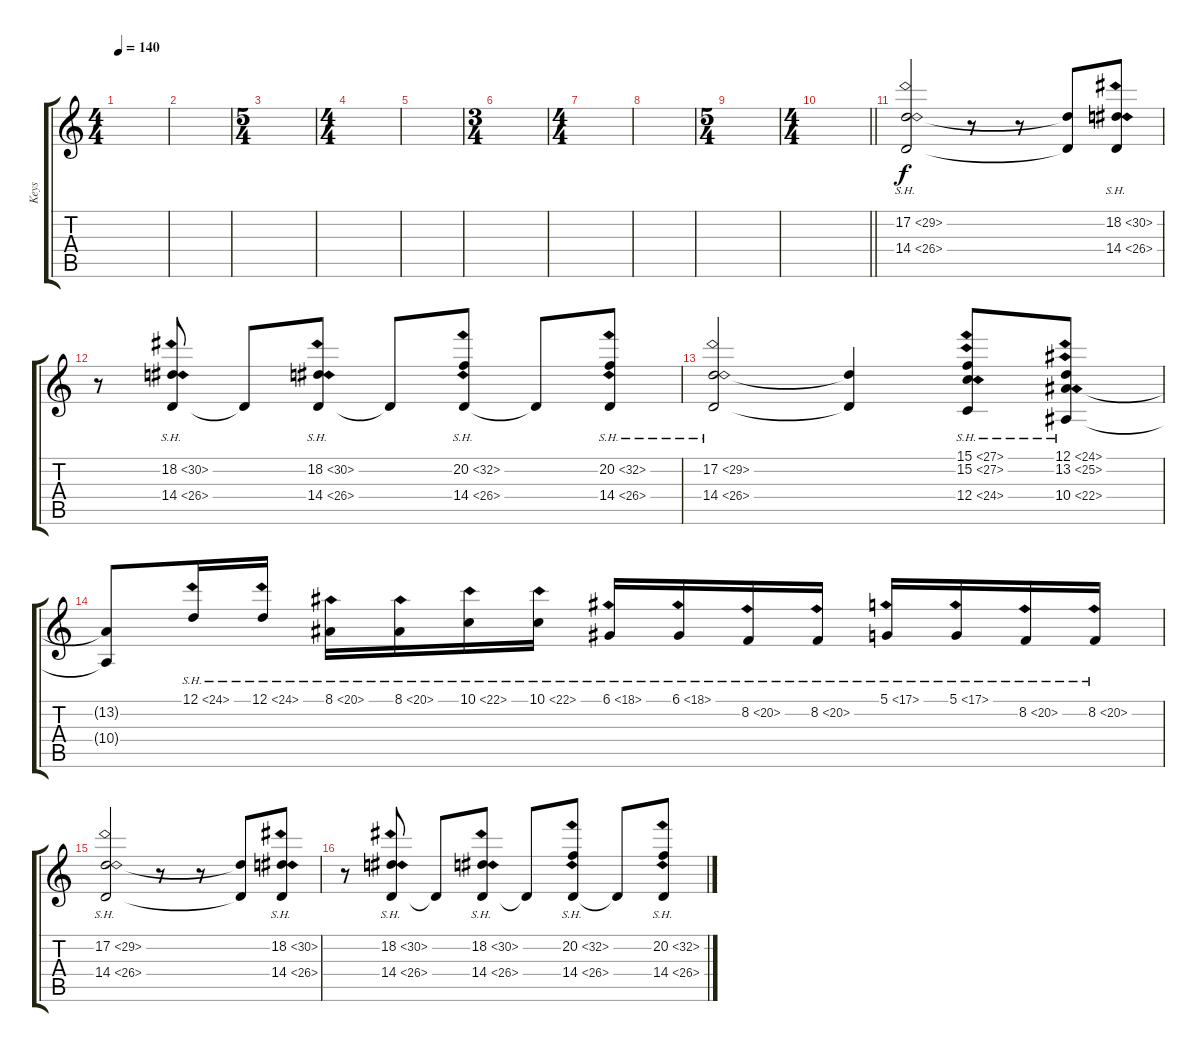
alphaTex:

\track ("Keys" "Keys") {instrument stringensemble1}
\staff {score tabs}
\tuning (D4 A3 F3 C3 G2 D2) {hide}
\ts (4 4)
\tempo 140
\clef g2
\ks c
|
|
\ts (5 4)
|
\ts (4 4)
|
|
\ts (3 4)
|
\ts (4 4)
|
|
\ts (5 4)
|
\ts (4 4)
\barLineRight lightlight
|
(17.2{sh 12} 14.4{sh 12}).2{volume 11 instrument stringensemble1} r.8 r.8 (17.2{t} 14.4{t}).8 (18.2{sh 12} 14.4{sh 12}).8 |
r.8 (18.2{sh 12} 14.4{sh 12}).8 14.4{t}.8 (18.2{sh 12} 14.4{sh 12}).8 14.4{t}.8 (20.2{sh 12} 14.4{sh 12}).8 14.4{t}.8 (20.2{sh 12} 14.4{sh 12}).8 |
(17.2{sh 12} 14.4{sh 12}).2 (17.2{t} 14.4{t}).4 (15.1{sh 12} 15.2{sh 12} 12.4{sh 12}).8 (12.1{sh 12} 13.2{sh 12} 10.4{sh 12}).8 |
(13.2{t} 10.4{t}).8 12.1{sh 12}.16 12.1{sh 12}.16 8.1{sh 12}.16 8.1{sh 12}.16 10.1{sh 12}.16 10.1{sh 12}.16 6.1{sh 12}.16 6.1{sh 12}.16 8.2{sh 12}.16 8.2{sh 12}.16 5.1{sh 12}.16 5.1{sh 12}.16 8.2{sh 12}.16 8.2{sh 12}.16 |
(17.2{sh 12} 14.4{sh 12}).2{volume 11 instrument stringensemble1} r.8 r.8 (17.2{t} 14.4{t}).8 (18.2{sh 12} 14.4{sh 12}).8 |
r.8 (18.2{sh 12} 14.4{sh 12}).8 14.4{t}.8 (18.2{sh 12} 14.4{sh 12}).8 14.4{t}.8 (20.2{sh 12} 14.4{sh 12}).8 14.4{t}.8 (20.2{sh 12} 14.4{sh 12}).8
